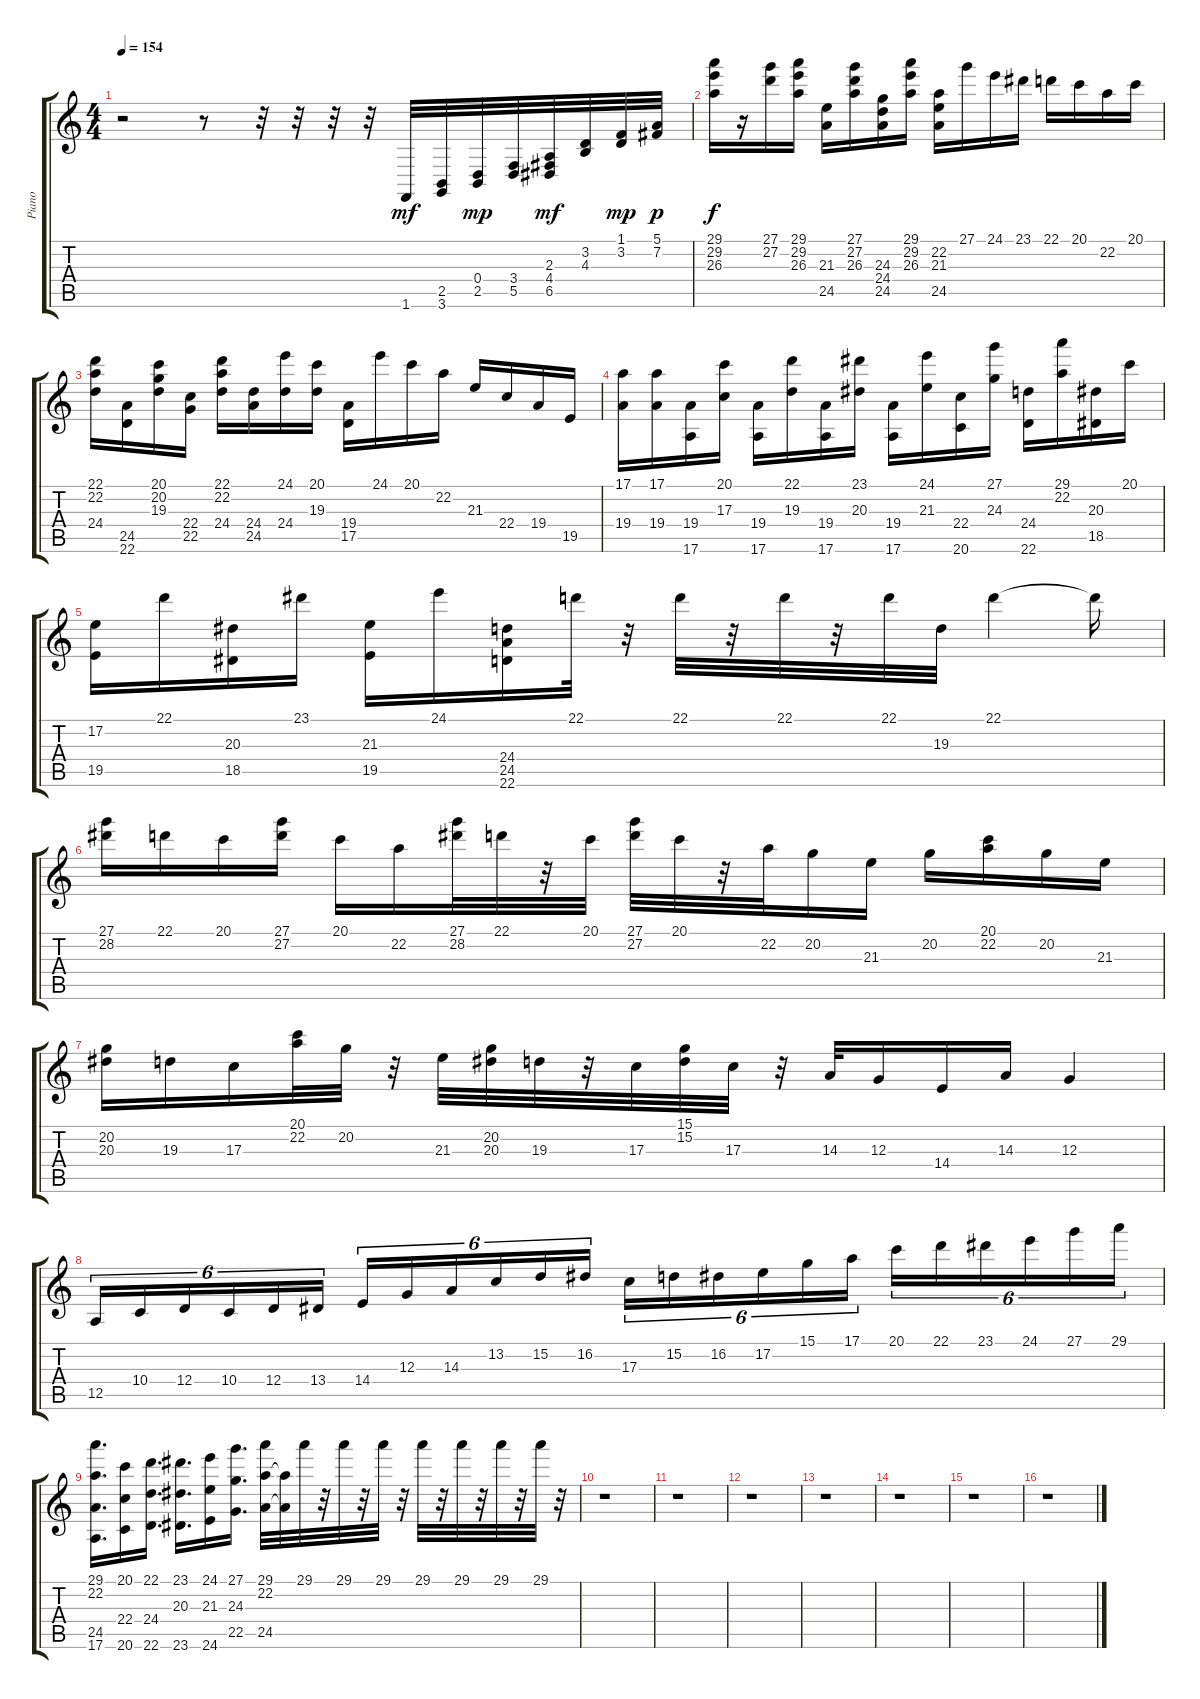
\track ("Piano" "Piano") {instrument acousticgrandpiano}
\staff {score tabs}
\tuning (E4 B3 G3 D3 A2 E2) {hide}
\ts (4 4)
\tempo 154
\clef g2
\ks c
r.2{dy f} r.8 r.32 r.32 r.32 r.32 1.6.32{dy mf} (2.5 3.6).32 (0.4 2.5).32{dy mp} (3.4 5.5).32 (2.3 4.4 6.5).32{dy mf} (3.2 4.3).32 (1.1 3.2).32{dy mp} (5.1 7.2).32{dy p} |
(29.1 29.2 26.3).16{dy f} r.16 (27.1 27.2).16 (29.1 29.2 26.3).16 (21.3 24.5).16 (27.1 27.2 26.3).16 (24.3 24.4 24.5).16 (29.1 29.2 26.3).16 (22.2 21.3 24.5).16 27.1.16 24.1.16 23.1.16 22.1.16 20.1.16 22.2.16 20.1.16 |
(22.1 22.2 24.4).16 (24.5 22.6).16 (20.1 20.2 19.3).16 (22.4 22.5).16 (22.1 22.2 24.4).16 (24.4 24.5).16 (24.1 24.4).16 (20.1 19.3).16 (19.4 17.5).16 24.1.16 20.1.16 22.2.16 21.3.16 22.4.16 19.4.16 19.5.16 |
(17.1 19.4).16 (17.1 19.4).16 (19.4 17.6).16 (20.1 17.3).16 (19.4 17.6).16 (22.1 19.3).16 (19.4 17.6).16 (23.1 20.3).16 (19.4 17.6).16 (24.1 21.3).16 (22.4 20.6).16 (27.1 24.3).16 (24.4 22.6).16 (29.1 22.2).16 (20.3 18.5).16 20.1.16 |
(17.2 19.5).16 22.1.16 (20.3 18.5).16 23.1.16 (21.3 19.5).16 24.1.16 (24.4 24.5 22.6).16 22.1.32 r.32 22.1.32 r.32 22.1.32 r.32 22.1.32 19.3.32 22.1.4 22.1{t}.16 |
(27.1 28.2).16 22.1.16 20.1.16 (27.1 27.2).16 20.1.16 22.2.16 (27.1 28.2).32 22.1.32 r.32 20.1.32 (27.1 27.2).32 20.1.32 r.32 22.2.32 20.2.16 21.3.16 20.2.16 (20.1 22.2).16 20.2.16 21.3.16 |
(20.2 20.3).16 19.3.16 17.3.16 (20.1 22.2).32 20.2.32 r.32 21.3.32 (20.2 20.3).32 19.3.32 r.32 17.3.32 (15.1 15.2).32 17.3.32 r.32 14.3.32 12.3.16 14.4.16 14.3.16 12.3.4 |
12.5.16{tu (6 4)} 10.4.16{tu (6 4)} 12.4.16{tu (6 4)} 10.4.16{tu (6 4)} 12.4.16{tu (6 4)} 13.4.16{tu (6 4)} 14.4.16{tu (6 4)} 12.3.16{tu (6 4)} 14.3.16{tu (6 4)} 13.2.16{tu (6 4)} 15.2.16{tu (6 4)} 16.2.16{tu (6 4)} 17.3.16{tu (6 4)} 15.2.16{tu (6 4)} 16.2.16{tu (6 4)} 17.2.16{tu (6 4)} 15.1.16{tu (6 4)} 17.1.16{tu (6 4)} 20.1.16{tu (6 4)} 22.1.16{tu (6 4)} 23.1.16{tu (6 4)} 24.1.16{tu (6 4)} 27.1.16{tu (6 4)} 29.1.16{tu (6 4)} |
(29.1 22.2 24.5 17.6).16{d} (20.1 22.4 20.6).16 (22.1 24.4 22.6).16{d} (23.1 20.3 23.6).16{d} (24.1 21.3 24.6).16 (27.1 24.3 22.5).16{d} (29.1 22.2 24.5).32 (22.2{t} 24.5{t}).32 29.1.32 r.32 29.1.32 r.32 29.1.32 r.32 29.1.32 r.32 29.1.32 r.32 29.1.32 r.32 29.1.32 r.32 |
r.1 |
r.1 |
r.1 |
r.1 |
r.1 |
r.1 |
r.1
